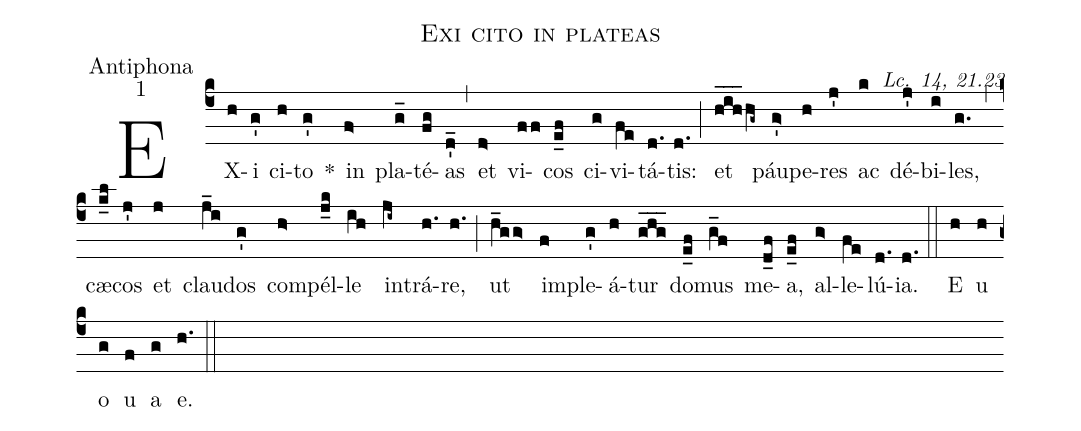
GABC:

name:Exi cito in plateas;
office-part:Antiphona;
mode:1;
commentary:Lc. 14, 21.23;
%%
(c4)
EX(h)i(g') ci(h)to(g') *()
in(f>) pla(g_)té(fg)as(d'_) (,)
et(d>) vi(ff)cos(e_f) ci(g)vi(fe)tá(d.)tis:(d.) (;)
et(hih___hg~) páu(g>')pe(h)res(j') ac(k) dé(j')bi(i)les,(g.) (,)
cæ(k_l)cos(j') et(j) clau(j_i)dos(g') com(h>)pél(j_k)le(ih) in(ji~)trá(h.)re,(h.) (;)
ut(h_gg>) im(f)ple(g')á(h)tur(ghg___) do(e_f)mus(g_f) me(d_f)a,(e_f) al(g>)le(fe)lú(d.)ia.(d.) (::)
E(h) u(h) o(g) u(f) a(g) e.(h.) (::)
